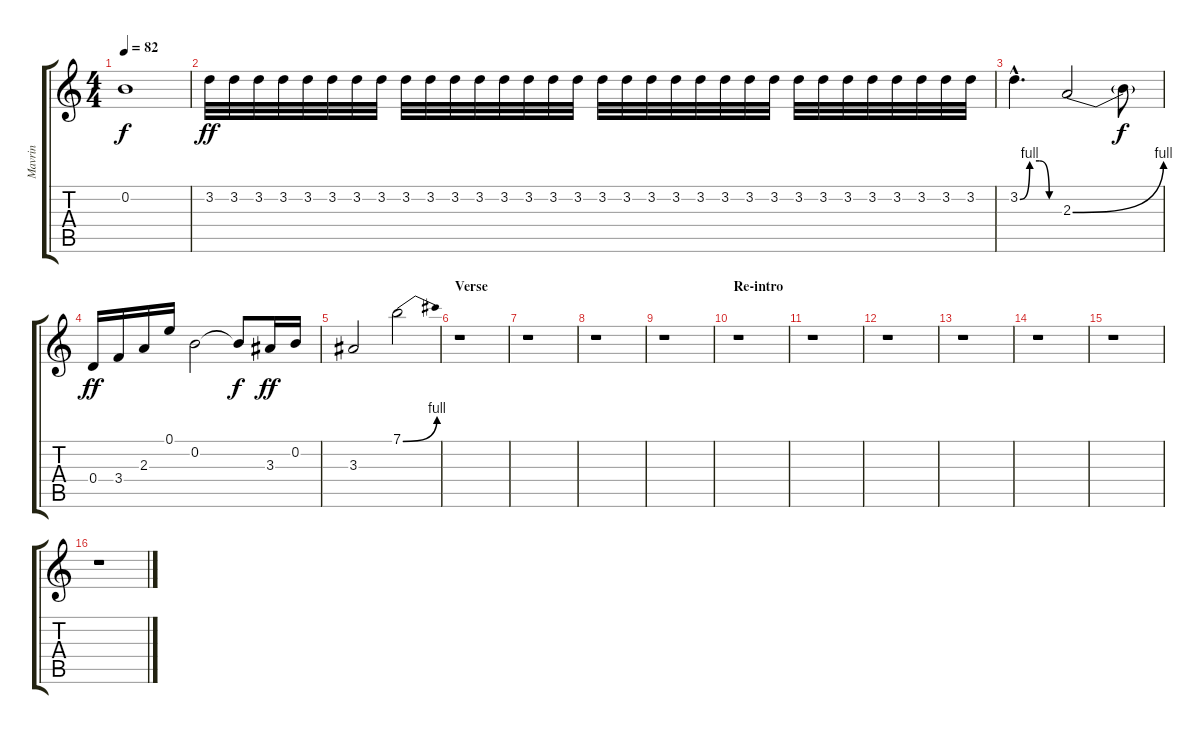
\track ("Mavrin" "Mavrin") {instrument distortionguitar}
\staff {score tabs}
\tuning (E4 B3 G3 D3 A2 E2) {hide}
\ts (4 4)
\tempo 82
\clef g2
\ks c
0.2{t}.1{dy f} |
3.2.32{dy ff} 3.2.32 3.2.32 3.2.32 3.2.32 3.2.32 3.2.32 3.2.32 3.2.32 3.2.32 3.2.32 3.2.32 3.2.32 3.2.32 3.2.32 3.2.32 3.2.32 3.2.32 3.2.32 3.2.32 3.2.32 3.2.32 3.2.32 3.2.32 3.2.32 3.2.32 3.2.32 3.2.32 3.2.32 3.2.32 3.2.32 3.2.32 |
3.2{be (custom 0 0 15 4 30 4 45 0 60 0) hac}.4{d} 2.3{be (bend 0 0 60 4)}.2 2.3{t}.8{dy f} |
0.4.16{dy ff} 3.4.16 2.3.16 0.1.16 0.2.2 0.2{t}.8{dy f} 3.3.16{dy ff} 0.2.16 |
3.3.2 7.1{be (bend 0 0 60 4)}.2 |
\section ("" "Verse")
r.1 |
r.1 |
r.1 |
r.1 |
\section ("" "Re-intro")
r.1 |
r.1 |
r.1 |
r.1 |
r.1 |
r.1 |
r.1
